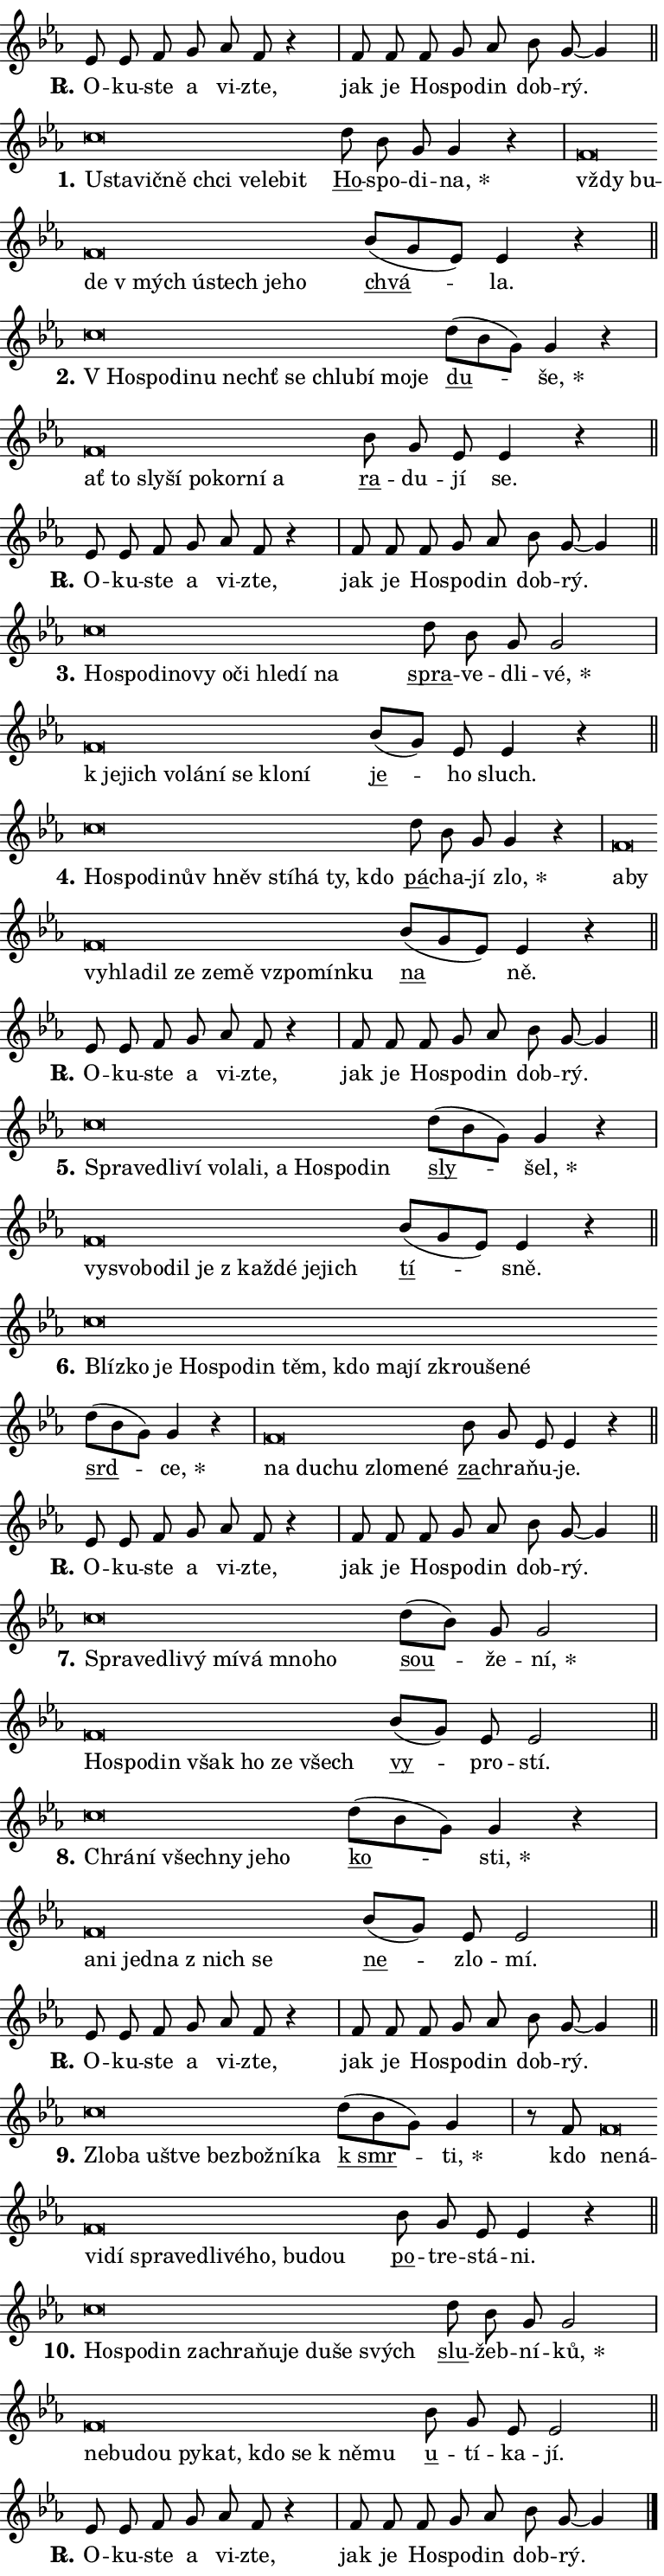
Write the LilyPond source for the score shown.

\version "2.24.0"
\header { tagline = "" }
\paper {
  indent = 0\cm
  top-margin = 0\cm
  right-margin = 0.13\cm % to fit lyric hyphens
  bottom-margin = 0\cm
  left-margin = 0\cm
  paper-width = 13\cm
  page-breaking = #ly:one-page-breaking
  system-system-spacing.basic-distance = #11
  score-system-spacing.basic-distance = #11
  ragged-last = ##f
}


%% Author: Thomas Morley
%% https://lists.gnu.org/archive/html/lilypond-user/2020-05/msg00002.html
#(define (line-position grob)
"Returns position of @var[grob} in current system:
   @code{'start}, if at first time-step
   @code{'end}, if at last time-step
   @code{'middle} otherwise
"
  (let* ((col (ly:item-get-column grob))
         (ln (ly:grob-object col 'left-neighbor))
         (rn (ly:grob-object col 'right-neighbor))
         (col-to-check-left (if (ly:grob? ln) ln col))
         (col-to-check-right (if (ly:grob? rn) rn col))
         (break-dir-left
           (and
             (ly:grob-property col-to-check-left 'non-musical #f)
             (ly:item-break-dir col-to-check-left)))
         (break-dir-right
           (and
             (ly:grob-property col-to-check-right 'non-musical #f)
             (ly:item-break-dir col-to-check-right))))
        (cond ((eqv? 1 break-dir-left) 'start)
              ((eqv? -1 break-dir-right) 'end)
              (else 'middle))))

#(define (tranparent-at-line-position vctor)
  (lambda (grob)
  "Relying on @code{line-position} select the relevant enry from @var{vctor}.
Used to determine transparency,"
    (case (line-position grob)
      ((end) (not (vector-ref vctor 0)))
      ((middle) (not (vector-ref vctor 1)))
      ((start) (not (vector-ref vctor 2))))))

noteHeadBreakVisibility =
#(define-music-function (break-visibility)(vector?)
"Makes @code{NoteHead}s transparent relying on @var{break-visibility}"
#{
  \override NoteHead.transparent =
    #(tranparent-at-line-position break-visibility)
#})

#(define delete-ledgers-for-transparent-note-heads
  (lambda (grob)
    "Reads whether a @code{NoteHead} is transparent.
If so this @code{NoteHead} is removed from @code{'note-heads} from
@var{grob}, which is supposed to be @code{LedgerLineSpanner}.
As a result ledgers are not printed for this @code{NoteHead}"
    (let* ((nhds-array (ly:grob-object grob 'note-heads))
           (nhds-list
             (if (ly:grob-array? nhds-array)
                 (ly:grob-array->list nhds-array)
                 '()))
           ;; Relies on the transparent-property being done before
           ;; Staff.LedgerLineSpanner.after-line-breaking is executed.
           ;; This is fragile ...
           (to-keep
             (remove
               (lambda (nhd)
                 (ly:grob-property nhd 'transparent #f))
               nhds-list)))
      ;; TODO find a better method to iterate over grob-arrays, similiar
      ;; to filter/remove etc for lists
      ;; For now rebuilt from scratch
      (set! (ly:grob-object grob 'note-heads)  '())
      (for-each
        (lambda (nhd)
          (ly:pointer-group-interface::add-grob grob 'note-heads nhd))
        to-keep))))

squashNotes = {
  \override NoteHead.X-extent = #'(-0.2 . 0.2)
  \override NoteHead.Y-extent = #'(-0.75 . 0)
  \override NoteHead.stencil =
    #(lambda (grob)
       (let ((pos (ly:grob-property grob 'staff-position)))
         (begin
           (if (< pos -7) (display "ERROR: Lower brevis then expected\n") (display ""))
           (if (<= pos -6) ly:text-interface::print ly:note-head::print))))
}
unSquashNotes = {
  \revert NoteHead.X-extent
  \revert NoteHead.Y-extent
  \revert NoteHead.stencil
}

hideNotes = \noteHeadBreakVisibility #begin-of-line-visible
unHideNotes = \noteHeadBreakVisibility #all-visible

% work-around for resetting accidentals
% https://lilypond.org/doc/v2.23/Documentation/notation/displaying-rhythms#unmetered-music
cadenzaMeasure = {
  \cadenzaOff
  \partial 1024 s1024
  \cadenzaOn
}

#(define-markup-command (accent layout props text) (markup?)
  "Underline accented syllable"
  (interpret-markup layout props
    #{\markup \override #'(offset . 4.3) \underline { #text }#}))

responsum = \markup \concat {
  "R" \hspace #-1.05 \path #0.1 #'((moveto 0 0.07) (lineto 0.9 0.8)) \hspace #0.05 "."
}

spaceSize = #0.6828661417322834 % exact space size for TeX Gyre Schola

\layout {
  \context {
    \Staff
    \remove "Time_signature_engraver"
    \override LedgerLineSpanner.after-line-breaking = #delete-ledgers-for-transparent-note-heads
  }
  \context {
    \Lyrics {
      \override LyricSpace.minimum-distance = \spaceSize
      \override LyricText.font-name = #"TeX Gyre Schola"
      \override LyricText.font-size = 1
      \override StanzaNumber.font-name = #"TeX Gyre Schola Bold"
      \override StanzaNumber.font-size = 1
    }
  }
  \context {
    \Score 
    \override NoteHead.text =
      #(lambda (grob) 
        (let ((pos (ly:grob-property grob 'staff-position)))
          #{\markup {
            \combine
              \halign #-0.55 \raise #(if (= pos -6) 0 0.5) \override #'(thickness . 2) \draw-line #'(3.2 . 0)
              \musicglyph "noteheads.sM1"
          }#}))
  }
}

% magnetic-lyrics.ily
%
%   written by
%     Jean Abou Samra <jean@abou-samra.fr>
%     Werner Lemberg <wl@gnu.org>
%
%   adapted by
%     Jiri Hon <jiri.hon@gmail.com>
%
% Version 2022-Apr-15

% https://www.mail-archive.com/lilypond-user@gnu.org/msg149350.html

#(define (Left_hyphen_pointer_engraver context)
   "Collect syllable-hyphen-syllable occurrences in lyrics and store
them in properties.  This engraver only looks to the left.  For
example, if the lyrics input is @code{foo -- bar}, it does the
following.

@itemize @bullet
@item
Set the @code{text} property of the @code{LyricHyphen} grob between
@q{foo} and @q{bar} to @code{foo}.

@item
Set the @code{left-hyphen} property of the @code{LyricText} grob with
text @q{foo} to the @code{LyricHyphen} grob between @q{foo} and
@q{bar}.
@end itemize

Use this auxiliary engraver in combination with the
@code{lyric-@/text::@/apply-@/magnetic-@/offset!} hook."
   (let ((hyphen #f)
         (text #f))
     (make-engraver
      (acknowledgers
       ((lyric-syllable-interface engraver grob source-engraver)
        (set! text grob)))
      (end-acknowledgers
       ((lyric-hyphen-interface engraver grob source-engraver)
        ;(when (not (grob::has-interface grob 'lyric-space-interface))
          (set! hyphen grob)));)
      ((stop-translation-timestep engraver)
       (when (and text hyphen)
         (ly:grob-set-object! text 'left-hyphen hyphen))
       (set! text #f)
       (set! hyphen #f)))))

#(define (lyric-text::apply-magnetic-offset! grob)
   "If the space between two syllables is less than the value in
property @code{LyricText@/.details@/.squash-threshold}, move the right
syllable to the left so that it gets concatenated with the left
syllable.

Use this function as a hook for
@code{LyricText@/.after-@/line-@/breaking} if the
@code{Left_@/hyphen_@/pointer_@/engraver} is active."
   (let ((hyphen (ly:grob-object grob 'left-hyphen #f)))
     (when hyphen
       (let ((left-text (ly:spanner-bound hyphen LEFT)))
         (when (grob::has-interface left-text 'lyric-syllable-interface)
           (let* ((common (ly:grob-common-refpoint grob left-text X))
                  (this-x-ext (ly:grob-extent grob common X))
                  (left-x-ext
                   (begin
                     ;; Trigger magnetism for left-text.
                     (ly:grob-property left-text 'after-line-breaking)
                     (ly:grob-extent left-text common X)))
                  ;; `delta` is the gap width between two syllables.
                  (delta (- (interval-start this-x-ext)
                            (interval-end left-x-ext)))
                  (details (ly:grob-property grob 'details))
                  (threshold (assoc-get 'squash-threshold details 0.2)))
             (when (< delta threshold)
               (let* (;; We have to manipulate the input text so that
                      ;; ligatures crossing syllable boundaries are not
                      ;; disabled.  For languages based on the Latin
                      ;; script this is essentially a beautification.
                      ;; However, for non-Western scripts it can be a
                      ;; necessity.
                      (lt (ly:grob-property left-text 'text))
                      (rt (ly:grob-property grob 'text))
                      (is-space (grob::has-interface hyphen 'lyric-space-interface))
                      (space (if is-space " " ""))
                      (extra-delta (if is-space spaceSize 0))
                      ;; Append new syllable.
                      (ltrt-space (if (and (string? lt) (string? rt))
                                (string-append lt space rt)
                                (make-concat-markup (list lt space rt))))
                      ;; Right-align `ltrt` to the right side.
                      (ltrt-space-markup (grob-interpret-markup
                               grob
                               (make-translate-markup
                                (cons (interval-length this-x-ext) 0)
                                (make-right-align-markup ltrt-space)))))
                 (begin
                   ;; Don't print `left-text`.
                   (ly:grob-set-property! left-text 'stencil #f)
                   ;; Set text and stencil (which holds all collected
                   ;; syllables so far) and shift it to the left.
                   (ly:grob-set-property! grob 'text ltrt-space)
                   (ly:grob-set-property! grob 'stencil ltrt-space-markup)
                   (ly:grob-translate-axis! grob (- (- delta extra-delta)) X))))))))))


#(define (lyric-hyphen::displace-bounds-first grob)
   ;; Make very sure this callback isn't triggered too early.
   (let ((left (ly:spanner-bound grob LEFT))
         (right (ly:spanner-bound grob RIGHT)))
     (ly:grob-property left 'after-line-breaking)
     (ly:grob-property right 'after-line-breaking)
     (ly:lyric-hyphen::print grob)))

squashThreshold = #0.4

\layout {
  \context {
    \Lyrics
    \consists #Left_hyphen_pointer_engraver
    \override LyricText.after-line-breaking =
      #lyric-text::apply-magnetic-offset!
    \override LyricHyphen.stencil = #lyric-hyphen::displace-bounds-first
    \override LyricText.details.squash-threshold = \squashThreshold
    \override LyricHyphen.minimum-distance = 0
    \override LyricHyphen.minimum-length = \squashThreshold
  }
}

squashText = \override LyricText.details.squash-threshold = 9999
unSquashText = \override LyricText.details.squash-threshold = \squashThreshold

leftText = \override LyricText.self-alignment-X = #LEFT
unLeftText = \revert LyricText.self-alignment-X

starOffset = #(lambda (grob) 
                (let ((x_offset (ly:self-alignment-interface::aligned-on-x-parent grob)))
                  (if (= x_offset 0) 0 (+ x_offset 1.2))))

star = #(define-music-function (syllable)(string?)
"Append star separator at the end of a syllable"
#{
  \once \override LyricText.X-offset = #starOffset
  \lyricmode { \markup {
    #syllable
    \override #'((font-name . "TeX Gyre Schola Bold")) \hspace #0.2 \lower #0.65 \larger "*"
  } }
#})

starAccent = #(define-music-function (syllable)(string?)
"Append star separator at the end of a syllable and make accent"
#{
  \once \override LyricText.X-offset = #starOffset
  \lyricmode { \markup {
    \accent #syllable
    \override #'((font-name . "TeX Gyre Schola Bold")) \hspace #0.2 \lower #0.65 \larger "*"
  } }
#})

breath = #(define-music-function (syllable)(string?)
"Append breathing indicator at the end of a syllable"
#{
  \lyricmode { \markup { #syllable "+" } }
#})

optionalBreath = #(define-music-function (syllable)(string?)
"Append optional breathing indicator at the end of a syllable"
#{
  \lyricmode { \markup { #syllable "(+)" } }
#})


\score {
    <<
        \new Voice = "melody" { \cadenzaOn \key es \major \relative { es'8 es f g as f r4 \cadenzaMeasure \bar "|" f8 f \bar "" f g as \bar "" bes g~ g4 \cadenzaMeasure \bar "||" \break } }
        \new Lyrics \lyricsto "melody" { \lyricmode { \set stanza = \responsum
O -- ku -- ste a vi -- zte, jak je Ho -- spo -- din dob -- rý. } }
    >>
    \layout {}
}

\score {
    <<
        \new Voice = "melody" { \cadenzaOn \key es \major \relative { \squashNotes c''\breve*1/16 \hideNotes \breve*1/16 \bar "" \breve*1/16 \bar "" \breve*1/16 \bar "" \breve*1/16 \bar "" \breve*1/16 \bar "" \breve*1/16 \breve*1/16 \bar "" \unHideNotes \unSquashNotes \bar "" d8 bes g g4 r \cadenzaMeasure \bar "|" \squashNotes f\breve*1/16 \hideNotes \breve*1/16 \bar "" \breve*1/16 \bar "" \breve*1/16 \bar "" \breve*1/16 \bar "" \breve*1/16 \bar "" \breve*1/16 \breve*1/16 \bar "" \unHideNotes \unSquashNotes \bar "" bes8[( g es)] es4 r \cadenzaMeasure \bar "||" \break } }
        \new Lyrics \lyricsto "melody" { \lyricmode { \set stanza = "1."
\leftText U -- \squashText sta -- vič -- ně chci ve -- le -- bit \unLeftText \unSquashText \markup \accent Ho -- spo -- di -- \star na, \leftText vždy \squashText bu -- de "v mých" ú -- stech je -- ho \unLeftText \unSquashText \markup \accent chvá -- la. } }
    >>
    \layout {}
}

\score {
    <<
        \new Voice = "melody" { \cadenzaOn \key es \major \relative { \squashNotes c''\breve*1/16 \hideNotes \breve*1/16 \bar "" \breve*1/16 \bar "" \breve*1/16 \bar "" \breve*1/16 \bar "" \breve*1/16 \bar "" \breve*1/16 \bar "" \breve*1/16 \bar "" \breve*1/16 \breve*1/16 \bar "" \unHideNotes \unSquashNotes \bar "" d8[( bes g)] g4 r \cadenzaMeasure \bar "|" \squashNotes f\breve*1/16 \hideNotes \breve*1/16 \bar "" \breve*1/16 \bar "" \breve*1/16 \bar "" \breve*1/16 \bar "" \breve*1/16 \bar "" \breve*1/16 \breve*1/16 \bar "" \unHideNotes \unSquashNotes \bar "" bes8 g es es4 r \cadenzaMeasure \bar "||" \break } }
        \new Lyrics \lyricsto "melody" { \lyricmode { \set stanza = "2."
\leftText "V Ho" -- \squashText spo -- di -- nu nechť se chlu -- bí mo -- je \unLeftText \unSquashText \markup \accent du -- \star še, \leftText ať \squashText to sly -- ší po -- kor -- ní a \unLeftText \unSquashText \markup \accent ra -- du -- jí se. } }
    >>
    \layout {}
}

\score {
    <<
        \new Voice = "melody" { \cadenzaOn \key es \major \relative { es'8 es f g as f r4 \cadenzaMeasure \bar "|" f8 f \bar "" f g as \bar "" bes g~ g4 \cadenzaMeasure \bar "||" \break } }
        \new Lyrics \lyricsto "melody" { \lyricmode { \set stanza = \responsum
O -- ku -- ste a vi -- zte, jak je Ho -- spo -- din dob -- rý. } }
    >>
    \layout {}
}

\score {
    <<
        \new Voice = "melody" { \cadenzaOn \key es \major \relative { \squashNotes c''\breve*1/16 \hideNotes \breve*1/16 \bar "" \breve*1/16 \bar "" \breve*1/16 \bar "" \breve*1/16 \bar "" \breve*1/16 \bar "" \breve*1/16 \bar "" \breve*1/16 \bar "" \breve*1/16 \breve*1/16 \bar "" \unHideNotes \unSquashNotes \bar "" d8 bes g g2 \cadenzaMeasure \bar "|" \squashNotes f\breve*1/16 \hideNotes \breve*1/16 \bar "" \breve*1/16 \bar "" \breve*1/16 \bar "" \breve*1/16 \bar "" \breve*1/16 \bar "" \breve*1/16 \breve*1/16 \bar "" \unHideNotes \unSquashNotes \bar "" bes8[( g)] es es4 r \cadenzaMeasure \bar "||" \break } }
        \new Lyrics \lyricsto "melody" { \lyricmode { \set stanza = "3."
\leftText Ho -- \squashText spo -- di -- no -- vy o -- či hle -- dí na \unLeftText \unSquashText \markup \accent spra -- ve -- dli -- \star vé, \leftText "k je" -- \squashText jich vo -- lá -- ní se klo -- ní \unLeftText \unSquashText \markup \accent je -- ho sluch. } }
    >>
    \layout {}
}

\score {
    <<
        \new Voice = "melody" { \cadenzaOn \key es \major \relative { \squashNotes c''\breve*1/16 \hideNotes \breve*1/16 \bar "" \breve*1/16 \bar "" \breve*1/16 \bar "" \breve*1/16 \bar "" \breve*1/16 \bar "" \breve*1/16 \bar "" \breve*1/16 \breve*1/16 \bar "" \unHideNotes \unSquashNotes \bar "" d8 bes g g4 r \cadenzaMeasure \bar "|" \squashNotes f\breve*1/16 \hideNotes \breve*1/16 \bar "" \breve*1/16 \bar "" \breve*1/16 \bar "" \breve*1/16 \bar "" \breve*1/16 \bar "" \breve*1/16 \bar "" \breve*1/16 \bar "" \breve*1/16 \bar "" \breve*1/16 \breve*1/16 \bar "" \unHideNotes \unSquashNotes \bar "" bes8[( g es)] es4 r \cadenzaMeasure \bar "||" \break } }
        \new Lyrics \lyricsto "melody" { \lyricmode { \set stanza = "4."
\leftText Ho -- \squashText spo -- di -- nův hněv stí -- há ty, kdo \unLeftText \unSquashText \markup \accent pá -- cha -- jí \star zlo, \leftText a -- \squashText by vy -- hla -- dil ze ze -- mě vzpo -- mín -- ku \unLeftText \unSquashText \markup \accent na ně. } }
    >>
    \layout {}
}

\score {
    <<
        \new Voice = "melody" { \cadenzaOn \key es \major \relative { es'8 es f g as f r4 \cadenzaMeasure \bar "|" f8 f \bar "" f g as \bar "" bes g~ g4 \cadenzaMeasure \bar "||" \break } }
        \new Lyrics \lyricsto "melody" { \lyricmode { \set stanza = \responsum
O -- ku -- ste a vi -- zte, jak je Ho -- spo -- din dob -- rý. } }
    >>
    \layout {}
}

\score {
    <<
        \new Voice = "melody" { \cadenzaOn \key es \major \relative { \squashNotes c''\breve*1/16 \hideNotes \breve*1/16 \bar "" \breve*1/16 \bar "" \breve*1/16 \bar "" \breve*1/16 \bar "" \breve*1/16 \bar "" \breve*1/16 \bar "" \breve*1/16 \bar "" \breve*1/16 \bar "" \breve*1/16 \breve*1/16 \bar "" \unHideNotes \unSquashNotes \bar "" d8[( bes g)] g4 r \cadenzaMeasure \bar "|" \squashNotes f\breve*1/16 \hideNotes \breve*1/16 \bar "" \breve*1/16 \bar "" \breve*1/16 \bar "" \breve*1/16 \bar "" \breve*1/16 \bar "" \breve*1/16 \bar "" \breve*1/16 \breve*1/16 \bar "" \unHideNotes \unSquashNotes \bar "" bes8[( g es)] es4 r \cadenzaMeasure \bar "||" \break } }
        \new Lyrics \lyricsto "melody" { \lyricmode { \set stanza = "5."
\leftText Spra -- \squashText ve -- dli -- ví vo -- la -- li, a Ho -- spo -- din \unLeftText \unSquashText \markup \accent sly -- \star šel, \leftText vy -- \squashText svo -- bo -- dil je "z kaž" -- dé je -- jich \unLeftText \unSquashText \markup \accent tí -- sně. } }
    >>
    \layout {}
}

\score {
    <<
        \new Voice = "melody" { \cadenzaOn \key es \major \relative { \squashNotes c''\breve*1/16 \hideNotes \breve*1/16 \bar "" \breve*1/16 \bar "" \breve*1/16 \bar "" \breve*1/16 \bar "" \breve*1/16 \bar "" \breve*1/16 \bar "" \breve*1/16 \bar "" \breve*1/16 \bar "" \breve*1/16 \bar "" \breve*1/16 \bar "" \breve*1/16 \breve*1/16 \bar "" \unHideNotes \unSquashNotes \bar "" d8[( bes g)] g4 r \cadenzaMeasure \bar "|" \squashNotes f\breve*1/16 \hideNotes \breve*1/16 \bar "" \breve*1/16 \bar "" \breve*1/16 \bar "" \breve*1/16 \breve*1/16 \bar "" \unHideNotes \unSquashNotes \bar "" bes8 g es es4 r \cadenzaMeasure \bar "||" \break } }
        \new Lyrics \lyricsto "melody" { \lyricmode { \set stanza = "6."
\leftText Blíz -- \squashText ko je Ho -- spo -- din těm, kdo ma -- jí zkrou -- še -- né \unLeftText \unSquashText \markup \accent srd -- \star ce, \leftText na \squashText du -- chu zlo -- me -- né \unLeftText \unSquashText \markup \accent za -- chra -- ňu -- je. } }
    >>
    \layout {}
}

\score {
    <<
        \new Voice = "melody" { \cadenzaOn \key es \major \relative { es'8 es f g as f r4 \cadenzaMeasure \bar "|" f8 f \bar "" f g as \bar "" bes g~ g4 \cadenzaMeasure \bar "||" \break } }
        \new Lyrics \lyricsto "melody" { \lyricmode { \set stanza = \responsum
O -- ku -- ste a vi -- zte, jak je Ho -- spo -- din dob -- rý. } }
    >>
    \layout {}
}

\score {
    <<
        \new Voice = "melody" { \cadenzaOn \key es \major \relative { \squashNotes c''\breve*1/16 \hideNotes \breve*1/16 \bar "" \breve*1/16 \bar "" \breve*1/16 \bar "" \breve*1/16 \bar "" \breve*1/16 \bar "" \breve*1/16 \breve*1/16 \bar "" \unHideNotes \unSquashNotes \bar "" d8[( bes)] g g2 \cadenzaMeasure \bar "|" \squashNotes f\breve*1/16 \hideNotes \breve*1/16 \bar "" \breve*1/16 \bar "" \breve*1/16 \bar "" \breve*1/16 \bar "" \breve*1/16 \breve*1/16 \bar "" \unHideNotes \unSquashNotes \bar "" bes8[( g)] es es2 \cadenzaMeasure \bar "||" \break } }
        \new Lyrics \lyricsto "melody" { \lyricmode { \set stanza = "7."
\leftText Spra -- \squashText ve -- dli -- vý mí -- vá mno -- ho \unLeftText \unSquashText \markup \accent sou -- že -- \star ní, \leftText Ho -- \squashText spo -- din však ho ze všech \unLeftText \unSquashText \markup \accent vy -- pro -- stí. } }
    >>
    \layout {}
}

\score {
    <<
        \new Voice = "melody" { \cadenzaOn \key es \major \relative { \squashNotes c''\breve*1/16 \hideNotes \breve*1/16 \bar "" \breve*1/16 \bar "" \breve*1/16 \bar "" \breve*1/16 \breve*1/16 \bar "" \unHideNotes \unSquashNotes \bar "" d8[( bes g)] g4 r \cadenzaMeasure \bar "|" \squashNotes f\breve*1/16 \hideNotes \breve*1/16 \bar "" \breve*1/16 \bar "" \breve*1/16 \bar "" \breve*1/16 \breve*1/16 \bar "" \unHideNotes \unSquashNotes \bar "" bes8[( g)] es es2 \cadenzaMeasure \bar "||" \break } }
        \new Lyrics \lyricsto "melody" { \lyricmode { \set stanza = "8."
\leftText Chrá -- \squashText ní všech -- ny je -- ho \unLeftText \unSquashText \markup \accent ko -- \star sti, \leftText a -- \squashText ni jed -- na "z nich" se \unLeftText \unSquashText \markup \accent ne -- zlo -- mí. } }
    >>
    \layout {}
}

\score {
    <<
        \new Voice = "melody" { \cadenzaOn \key es \major \relative { es'8 es f g as f r4 \cadenzaMeasure \bar "|" f8 f \bar "" f g as \bar "" bes g~ g4 \cadenzaMeasure \bar "||" \break } }
        \new Lyrics \lyricsto "melody" { \lyricmode { \set stanza = \responsum
O -- ku -- ste a vi -- zte, jak je Ho -- spo -- din dob -- rý. } }
    >>
    \layout {}
}

\score {
    <<
        \new Voice = "melody" { \cadenzaOn \key es \major \relative { \squashNotes c''\breve*1/16 \hideNotes \breve*1/16 \bar "" \breve*1/16 \bar "" \breve*1/16 \bar "" \breve*1/16 \bar "" \breve*1/16 \bar "" \breve*1/16 \breve*1/16 \bar "" \unHideNotes \unSquashNotes \bar "" d8[( bes g)] g4 \cadenzaMeasure \bar "|" r8 f8 \squashNotes f\breve*1/16 \hideNotes \breve*1/16 \bar "" \breve*1/16 \bar "" \breve*1/16 \bar "" \breve*1/16 \bar "" \breve*1/16 \bar "" \breve*1/16 \bar "" \breve*1/16 \bar "" \breve*1/16 \bar "" \breve*1/16 \breve*1/16 \bar "" \unHideNotes \unSquashNotes \bar "" bes8 g es es4 r \cadenzaMeasure \bar "||" \break } }
        \new Lyrics \lyricsto "melody" { \lyricmode { \set stanza = "9."
\leftText Zlo -- \squashText ba ušt -- ve bez -- bož -- ní -- ka \unLeftText \unSquashText \markup \accent "k smr" -- \star ti, kdo \leftText ne -- \squashText ná -- vi -- dí spra -- ve -- dli -- vé -- ho, bu -- dou \unLeftText \unSquashText \markup \accent po -- tre -- stá -- ni. } }
    >>
    \layout {}
}

\score {
    <<
        \new Voice = "melody" { \cadenzaOn \key es \major \relative { \squashNotes c''\breve*1/16 \hideNotes \breve*1/16 \bar "" \breve*1/16 \bar "" \breve*1/16 \bar "" \breve*1/16 \bar "" \breve*1/16 \bar "" \breve*1/16 \bar "" \breve*1/16 \bar "" \breve*1/16 \breve*1/16 \bar "" \unHideNotes \unSquashNotes \bar "" d8 bes g g2 \cadenzaMeasure \bar "|" \squashNotes f\breve*1/16 \hideNotes \breve*1/16 \bar "" \breve*1/16 \bar "" \breve*1/16 \bar "" \breve*1/16 \bar "" \breve*1/16 \bar "" \breve*1/16 \bar "" \breve*1/16 \breve*1/16 \bar "" \unHideNotes \unSquashNotes \bar "" bes8 g es es2 \cadenzaMeasure \bar "||" \break } }
        \new Lyrics \lyricsto "melody" { \lyricmode { \set stanza = "10."
\leftText Ho -- \squashText spo -- din za -- chra -- ňu -- je du -- še svých \unLeftText \unSquashText \markup \accent slu -- žeb -- ní -- \star ků, \leftText ne -- \squashText bu -- dou py -- kat, kdo se "k ně" -- mu \unLeftText \unSquashText \markup \accent u -- tí -- ka -- jí. } }
    >>
    \layout {}
}

\score {
    <<
        \new Voice = "melody" { \cadenzaOn \key es \major \relative { es'8 es f g as f r4 \cadenzaMeasure \bar "|" f8 f \bar "" f g as \bar "" bes g~ g4 \cadenzaMeasure \bar "||" \break } \bar "|." }
        \new Lyrics \lyricsto "melody" { \lyricmode { \set stanza = \responsum
O -- ku -- ste a vi -- zte, jak je Ho -- spo -- din dob -- rý. } }
    >>
    \layout {}
}
